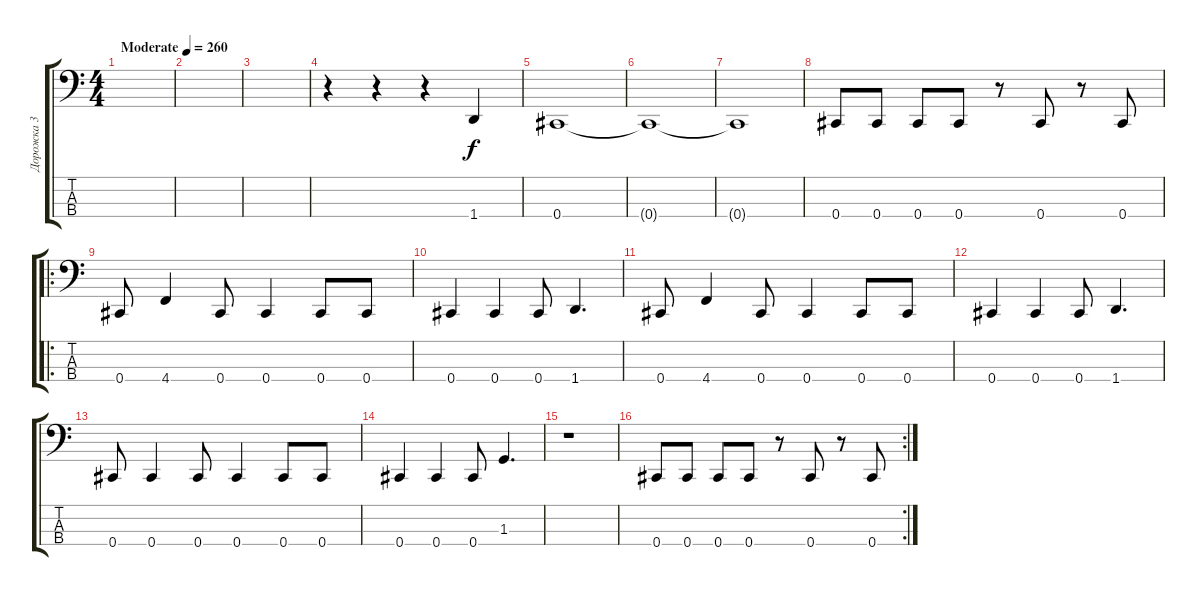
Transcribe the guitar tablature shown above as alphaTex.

\track ("Дорожка 3" "Дорожка 3") {instrument electricbassfinger}
\staff {score tabs}
\tuning (E2 B1 Gb1 Db1) {hide}
\ts (4 4)
\tempo (260 "Moderate")
\clef f4
\ks c
|
|
|
r.4 r.4 r.4 1.4.4 |
0.4.1 |
0.4{t}.1 |
0.4{t}.1 |
0.4.8 0.4.8 0.4.8 0.4.8 r.8 0.4.8 r.8 0.4.8 |
\ro
0.4.8 4.4.4 0.4.8 0.4.4 0.4.8 0.4.8 |
0.4.4 0.4.4 0.4.8 1.4.4{d} |
0.4.8 4.4.4 0.4.8 0.4.4 0.4.8 0.4.8 |
0.4.4 0.4.4 0.4.8 1.4.4{d} |
0.4.8 0.4.4 0.4.8 0.4.4 0.4.8 0.4.8 |
0.4.4 0.4.4 0.4.8 1.3.4{d} |
r.1 |
\rc 2
0.4.8 0.4.8 0.4.8 0.4.8 r.8 0.4.8 r.8 0.4.8
